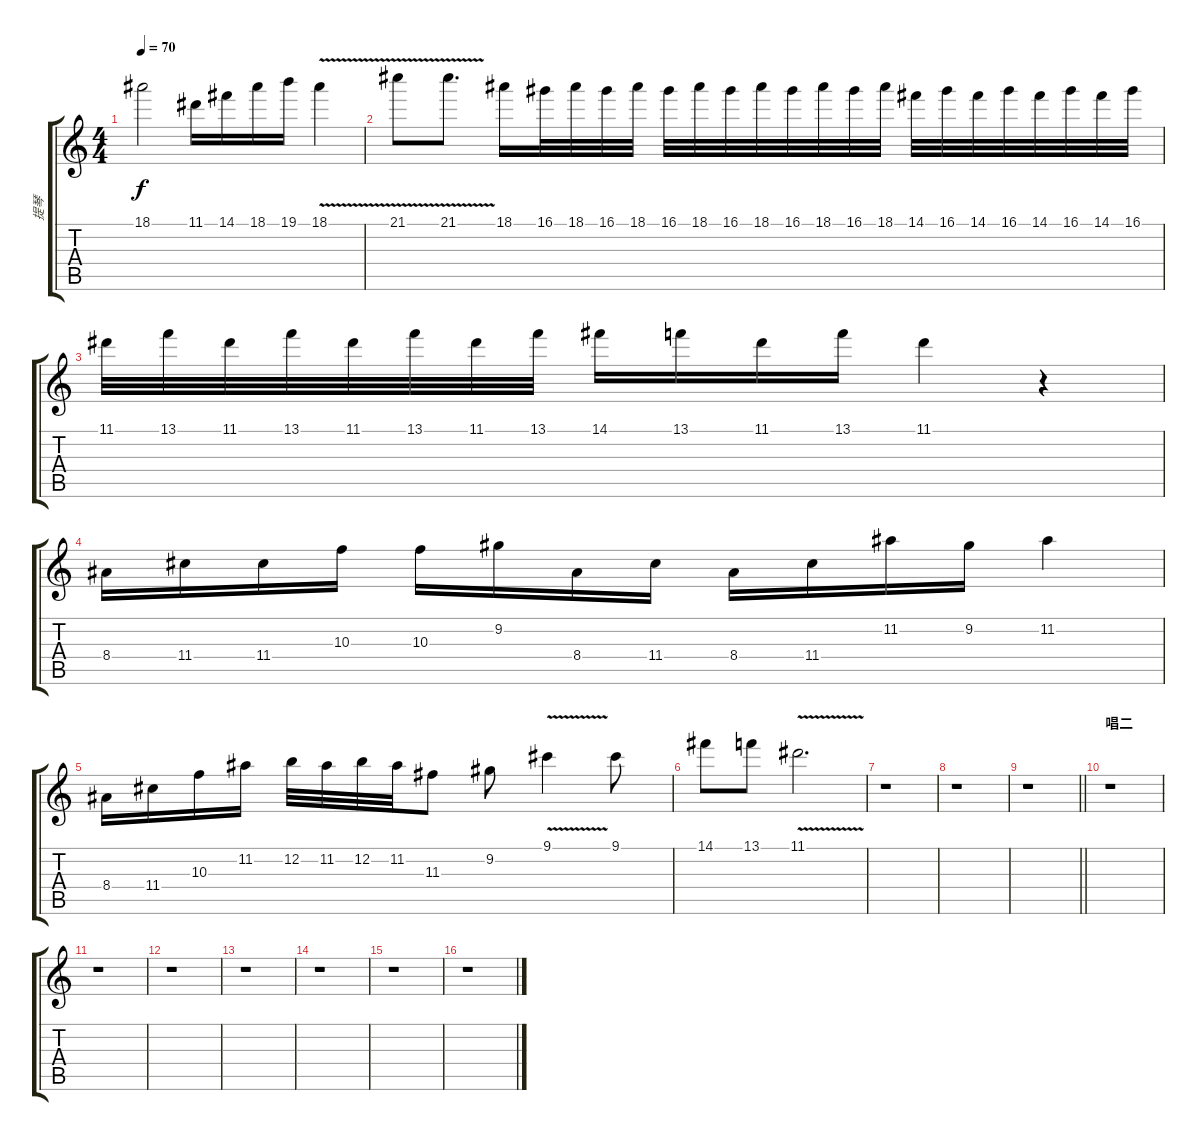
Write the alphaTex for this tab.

\track ("提琴" "提琴") {instrument contrabass}
\staff {score tabs}
\tuning (E4 B3 G3 D3 A2 E2) {hide}
\ts (4 4)
\tempo 70
\clef g2
\ks c
18.1{t}.2{dy f} 11.1.16 14.1.16 18.1.16 19.1.16 18.1{v}.4 |
21.1{v}.8 21.1{v}.8{d} 18.1.16 16.1.32 18.1.32 16.1.32 18.1.32 16.1.32 18.1.32 16.1.32 18.1.32 16.1.32 18.1.32 16.1.32 18.1.32 14.1.32 16.1.32 14.1.32 16.1.32 14.1.32 16.1.32 14.1.32 16.1.32 |
11.1.32 13.1.32 11.1.32 13.1.32 11.1.32 13.1.32 11.1.32 13.1.32 14.1.16 13.1.16 11.1.16 13.1.16 11.1.4 r.4 |
8.4.16 11.4.16 11.4.16 10.3.16 10.3.16 9.2.16 8.4.16 11.4.16 8.4.16 11.4.16 11.2.16 9.2.16 11.2.4 |
8.4.16 11.4.16 10.3.16 11.2.16 12.2.32 11.2.32 12.2.32 11.2.32 11.3.8 9.2.8 9.1{v}.4 9.1.8 |
14.1.8 13.1.8 11.1{v}.2{d} |
r.1 |
r.1 |
\barLineRight lightlight
r.1 |
\section ("" "唱二")
r.1 |
r.1 |
r.1 |
r.1 |
r.1 |
r.1 |
r.1
